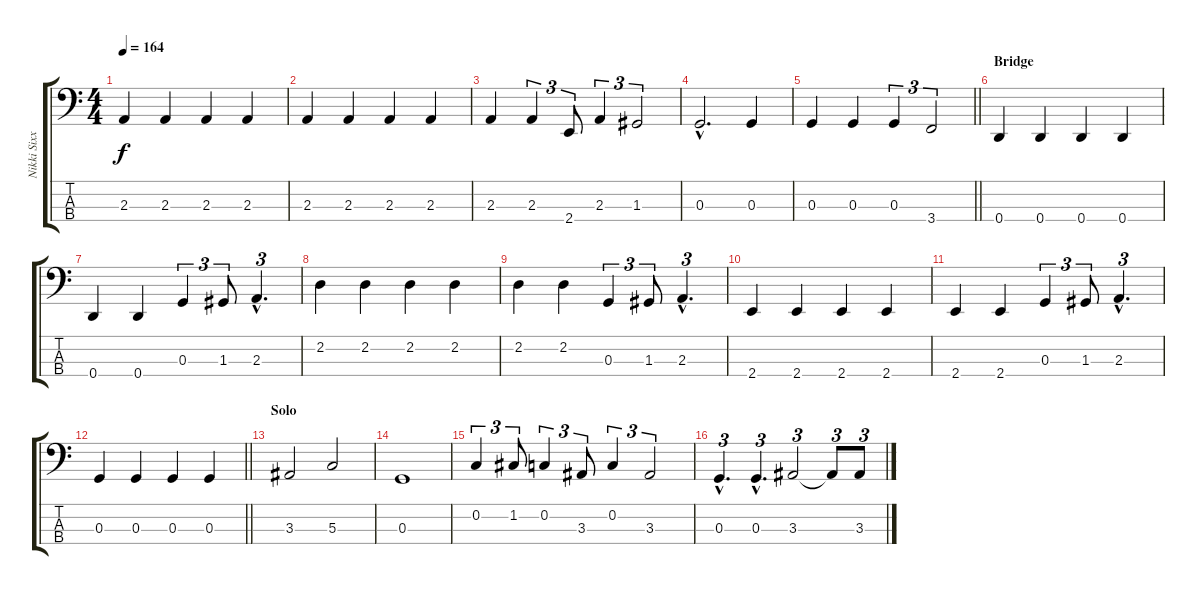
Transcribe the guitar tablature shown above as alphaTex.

\track ("Nikki Sixx" "Nikki Sixx") {instrument electricbasspick}
\staff {score tabs}
\tuning (F2 C2 G1 D1) {hide}
\ts (4 4)
\tempo 164
\clef f4
\ks c
2.3.4{dy f} 2.3.4 2.3.4 2.3.4 |
2.3.4 2.3.4 2.3.4 2.3.4 |
2.3.4 2.3.4{tu (3 2)} 2.4.8{tu (3 2)} 2.3.4{tu (3 2)} 1.3.2{tu (3 2)} |
0.3{hac}.2{d} 0.3.4 |
\barLineRight lightlight
0.3.4 0.3.4 0.3.4{tu (3 2)} 3.4.2{tu (3 2)} |
\section ("" "Bridge")
0.4.4 0.4.4 0.4.4 0.4.4 |
0.4.4 0.4.4 0.3.4{tu (3 2)} 1.3.8{tu (3 2)} 2.3{hac}.4{d tu (3 2)} |
2.2.4 2.2.4 2.2.4 2.2.4 |
2.2.4 2.2.4 0.3.4{tu (3 2)} 1.3.8{tu (3 2)} 2.3{hac}.4{d tu (3 2)} |
2.4.4 2.4.4 2.4.4 2.4.4 |
2.4.4 2.4.4 0.3.4{tu (3 2)} 1.3.8{tu (3 2)} 2.3{hac}.4{d tu (3 2)} |
\barLineRight lightlight
0.3.4 0.3.4 0.3.4 0.3.4 |
\section ("" "Solo")
3.3.2 5.3.2 |
0.3.1 |
0.2.4{tu (3 2)} 1.2.8{tu (3 2)} 0.2.4{tu (3 2)} 3.3.8{tu (3 2)} 0.2.4{tu (3 2)} 3.3.2{tu (3 2)} |
0.3{hac}.4{d tu (3 2)} 0.3{hac}.4{d tu (3 2)} 3.3.2{tu (3 2)} 3.3{t}.8{tu (3 2)} 3.3.8{tu (3 2)}
